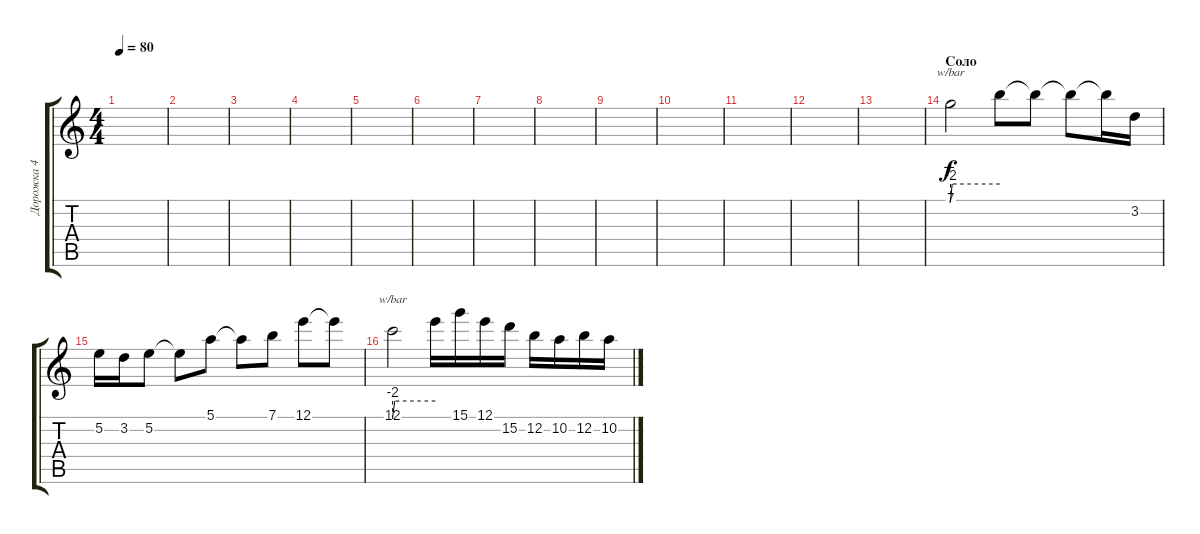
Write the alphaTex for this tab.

\track ("Дорожка 4" "Дорожка 4") {instrument overdrivenguitar}
\staff {score tabs}
\tuning (E4 B3 G3 D3 A2 E2) {hide}
\ts (4 4)
\tempo 80
\clef g2
\ks c
|
|
|
|
|
|
|
|
|
|
|
|
|
\section ("" "Соло ")
7.1.2{tbe (custom default 0 -8 2 0 60 0)} 7.1{t}.8 7.1{t}.8 7.1{t}.8 7.1{t}.16 3.2.16 |
5.2.16 3.2.16 5.2.8 5.2{t}.8 5.1.8 5.1{t}.8 7.1.8 12.1.8 12.1{t}.8 |
12.1.2{tbe (custom default 0 -8 3 0 60 0)} 12.1{t}.16 15.1.16 12.1.16 15.2.16 12.2.16 10.2.16 12.2.16 10.2.16
